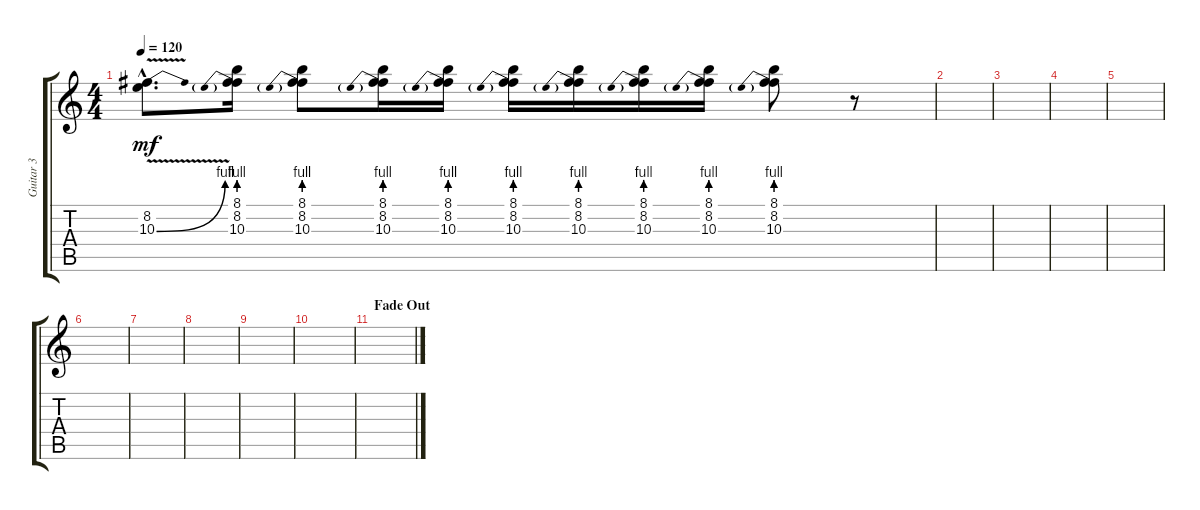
\track ("Guitar 3" "Guitar 3") {instrument distortionguitar}
\staff {score tabs}
\tuning (Eb4 Bb3 Gb3 Db3 Ab2 Eb2) {hide}
\ts (4 4)
\tempo 120
\clef g2
\ks c
(8.2{v hac} 10.3{be (bend 0 0 60 4) v hac}).8{d dy mf} (8.1 8.2 10.3{be (prebend 0 4 60 4)}).16 (8.1 8.2 10.3{be (prebend 0 4 60 4)}).8 (8.1 8.2 10.3{be (prebend 0 4 60 4)}).16 (8.1 8.2 10.3{be (prebend 0 4 60 4)}).16 (8.1 8.2 10.3{be (prebend 0 4 60 4)}).16 (8.1 8.2 10.3{be (prebend 0 4 60 4)}).16 (8.1 8.2 10.3{be (prebend 0 4 60 4)}).16 (8.1 8.2 10.3{be (prebend 0 4 60 4)}).16 (8.1 8.2 10.3{be (prebend 0 4 60 4)}).8 r.8 |
|
|
|
|
|
|
|
|
|
\section ("" "Fade Out")
